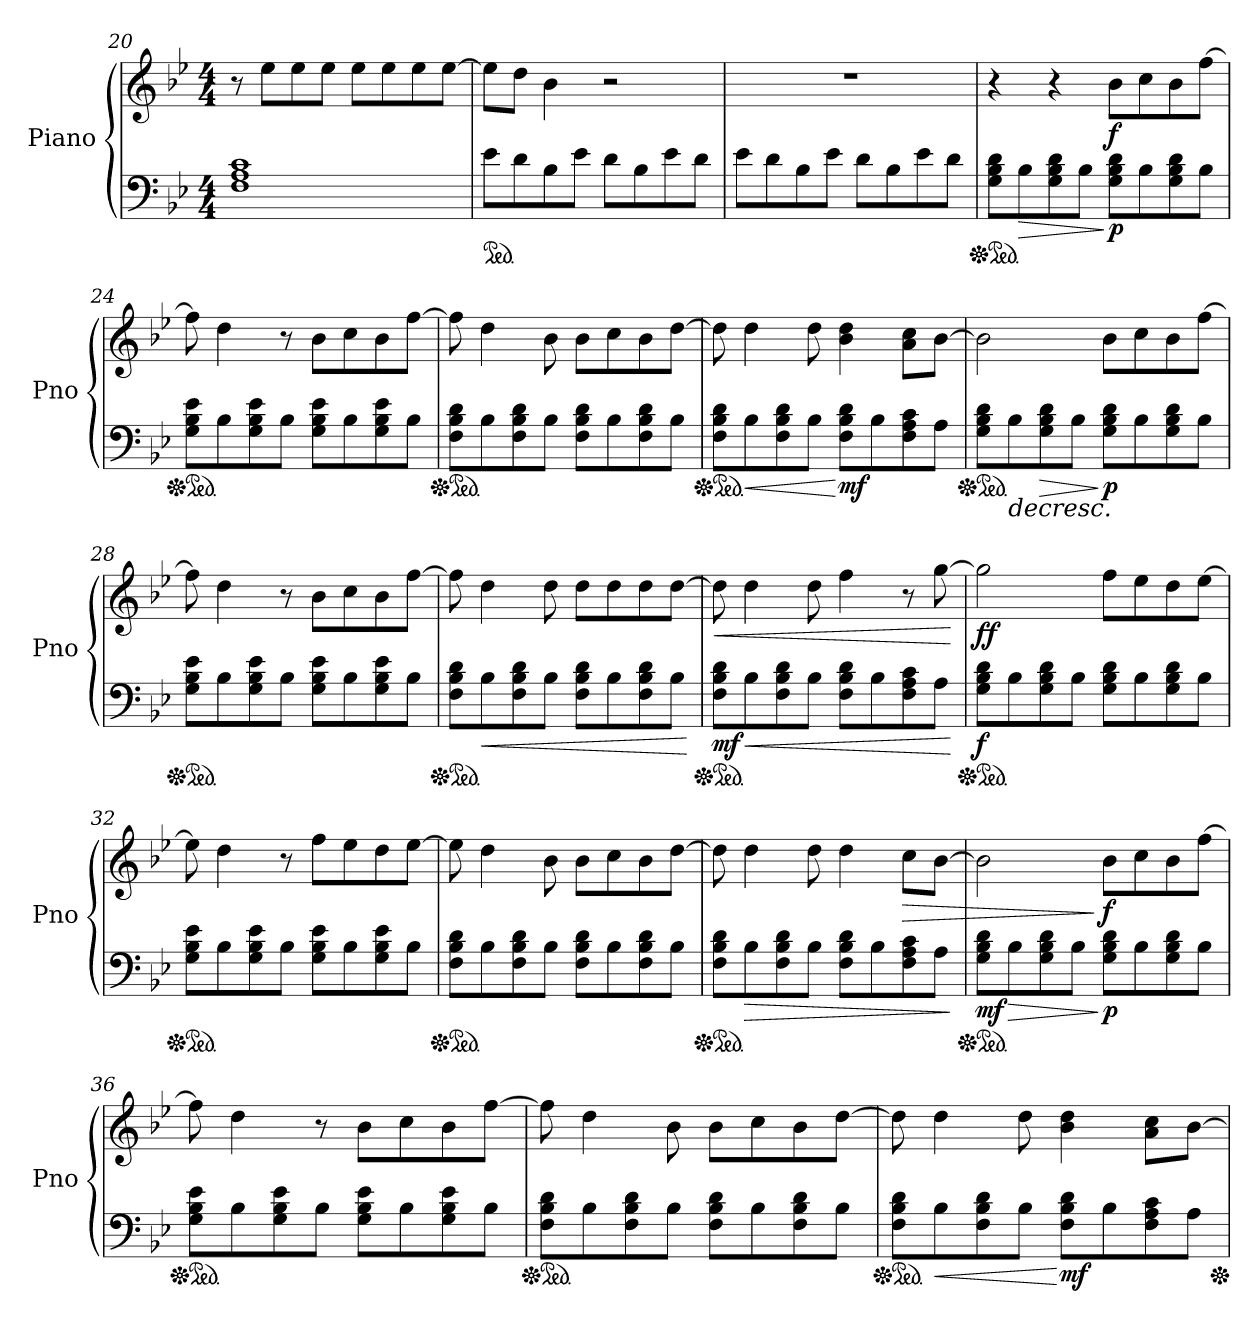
**kern	**dynam	**kern	**dynam
*part2	*part2	*part1	*part1
*staff2	*staff2	*staff1	*staff1
*I"Piano	*	*I"Piano	*
*I'Pno	*	*I'Pno	*
*clefF4	*	*clefG2	*
*k[b-e-]	*	*k[b-e-]	*
*M4/4	*	*M4/4	*
=20	=20	=20	=20
1F 1A 1c	.	8r	.
.	.	8ee-\L	.
.	.	8ee-\	.
.	.	8ee-\J	.
.	.	8ee-\L	.
.	.	8ee-\	.
.	.	8ee-\	.
.	.	[8ee-\J	.
!!LO:LB:g=z
=21	=21	=21	=21
*ped	*	*	*
8e-\L	.	8ee-\L]	.
8d\	.	8dd\J	.
8B-\	.	4b-\	.
8e-\J	.	.	.
8d\L	.	2r	.
8B-\	.	.	.
8e-\	.	.	.
8d\J	.	.	.
=22	=22	=22	=22
8e-\L	.	1r	.
8d\	.	.	.
8B-\	.	.	.
8e-\J	.	.	.
8d\L	.	.	.
8B-\	.	.	.
8e-\	.	.	.
8d\J	.	.	.
=23	=23	=23	=23
*Xped	*	*	*
*ped	*	*	*
8G\ 8B-\ 8d\L	.	4r	.
!	!LO:HP:b	!	!
8B-\	>	.	.
8G\ 8B-\ 8d\	.	4r	.
8B-\J	.	.	.
!	!LO:DY:n=1:b	!	!LO:DY:b
8G\ 8B-\ 8d\L	] p	8b-\L	f
8B-\	.	8cc\	.
8G\ 8B-\ 8d\	.	8b-\	.
8B-\J	.	[8ff\J	.
=24	=24	=24	=24
*Xped	*	*	*
*ped	*	*	*
8G\ 8B-\ 8e-\L	.	8ff\]	.
8B-\	.	4dd\	.
8G\ 8B-\ 8e-\	.	.	.
8B-\J	.	8r	.
8G\ 8B-\ 8e-\L	.	8b-\L	.
8B-\	.	8cc\	.
8G\ 8B-\ 8e-\	.	8b-\	.
8B-\J	.	[8ff\J	.
=25	=25	=25	=25
*Xped	*	*	*
*ped	*	*	*
8F\ 8B-\ 8d\L	.	8ff\]	.
8B-\	.	4dd\	.
8F\ 8B-\ 8d\	.	.	.
8B-\J	.	8b-\	.
8F\ 8B-\ 8d\L	.	8b-\L	.
8B-\	.	8cc\	.
8F\ 8B-\ 8d\	.	8b-\	.
8B-\J	.	[8dd\J	.
!!LO:PB:g=z
=26	=26	=26	=26
*Xped	*	*	*
*ped	*	*	*
8F\ 8B-\ 8d\L	.	8dd\]	.
!	!LO:HP:b	!	!
8B-\	<	4dd\	.
8F\ 8B-\ 8d\	.	.	.
8B-\J	.	8dd\	.
!	!LO:DY:n=1:b	!	!
8F\ 8B-\ 8d\L	[ mf	4b-\ 4dd\	.
8B-\	.	.	.
8F\ 8A\ 8c\	.	8a\ 8cc\L	.
8A\J	.	[8b-\J	.
=27	=27	=27	=27
*Xped	*	*	*
*ped	*	*	*
8G\ 8B-\ 8d\L	.	2b-\]	.
!	!LO:HP:b	!	!
8B-\	>	.	.
!	!LO:HP:b	!	!
8G\ 8B-\ 8d\	>	.	.
8B-\J	.	.	.
!	!LO:DY:n=1:b	!	!
8G\ 8B-\ 8d\L	] ] p	8b-\L	.
8B-\	.	8cc\	.
8G\ 8B-\ 8d\	.	8b-\	.
8B-\J	.	[8ff\J	.
=28	=28	=28	=28
*Xped	*	*	*
*ped	*	*	*
8G\ 8B-\ 8e-\L	.	8ff\]	.
8B-\	.	4dd\	.
8G\ 8B-\ 8e-\	.	.	.
8B-\J	.	8r	.
8G\ 8B-\ 8e-\L	.	8b-\L	.
8B-\	.	8cc\	.
8G\ 8B-\ 8e-\	.	8b-\	.
8B-\J	.	[8ff\J	.
=29	=29	=29	=29
*Xped	*	*	*
*ped	*	*	*
8F\ 8B-\ 8d\L	.	8ff\]	.
!	!LO:HP:b	!	!
8B-\	<	4dd\	.
8F\ 8B-\ 8d\	.	.	.
8B-\J	.	8dd\	.
8F\ 8B-\ 8d\L	.	8dd\L	.
8B-\	.	8dd\	.
8F\ 8B-\ 8d\	.	8dd\	.
8B-\J	.	[8dd\J	.
.	[	.	.
=30	=30	=30	=30
*Xped	*	*	*
*ped	*	*	*
!	!LO:DY:b	!	!LO:HP:b
8F\ 8B-\ 8d\L	mf	8dd\]	<
!	!LO:HP:b	!	!
8B-\	<	4dd\	.
8F\ 8B-\ 8d\	.	.	.
8B-\J	.	8dd\	.
8F\ 8B-\ 8d\L	.	4ff\	.
8B-\	.	.	.
8F\ 8A\ 8c\	.	8r	.
8A\J	.	[8gg\	.
.	[	.	[
!!LO:LB:g=z
=31	=31	=31	=31
*Xped	*	*	*
*ped	*	*	*
!	!LO:DY:b	!	!LO:DY:b
8G\ 8B-\ 8d\L	f	2gg\]	ff
8B-\	.	.	.
8G\ 8B-\ 8d\	.	.	.
8B-\J	.	.	.
8G\ 8B-\ 8d\L	.	8ff\L	.
8B-\	.	8ee-\	.
8G\ 8B-\ 8d\	.	8dd\	.
8B-\J	.	[8ee-\J	.
=32	=32	=32	=32
*Xped	*	*	*
*ped	*	*	*
8G\ 8B-\ 8e-\L	.	8ee-\]	.
8B-\	.	4dd\	.
8G\ 8B-\ 8e-\	.	.	.
8B-\J	.	8r	.
8G\ 8B-\ 8e-\L	.	8ff\L	.
8B-\	.	8ee-\	.
8G\ 8B-\ 8e-\	.	8dd\	.
8B-\J	.	[8ee-\J	.
=33	=33	=33	=33
*Xped	*	*	*
*ped	*	*	*
8F\ 8B-\ 8d\L	.	8ee-\]	.
8B-\	.	4dd\	.
8F\ 8B-\ 8d\	.	.	.
8B-\J	.	8b-\	.
8F\ 8B-\ 8d\L	.	8b-\L	.
8B-\	.	8cc\	.
8F\ 8B-\ 8d\	.	8b-\	.
8B-\J	.	[8dd\J	.
=34	=34	=34	=34
*Xped	*	*	*
*ped	*	*	*
8F\ 8B-\ 8d\L	.	8dd\]	.
!	!LO:HP:b	!	!
8B-\	>	4dd\	.
8F\ 8B-\ 8d\	.	.	.
8B-\J	.	8dd\	.
8F\ 8B-\ 8d\L	.	4dd\	.
8B-\	.	.	.
!	!	!	!LO:HP:b
8F\ 8A\ 8c\	.	8cc\L	>
8A\J	.	[8b-\J	.
.	]	.	.
=35	=35	=35	=35
*Xped	*	*	*
*ped	*	*	*
!	!LO:DY:b	!	!
8G\ 8B-\ 8d\L	mf	2b-\]	.
!	!LO:HP:b	!	!
8B-\	>	.	.
8G\ 8B-\ 8d\	.	.	.
8B-\J	.	.	.
!	!LO:DY:n=1:b	!	!LO:DY:n=1:b
8G\ 8B-\ 8d\L	] p	8b-\L	] f
8B-\	.	8cc\	.
8G\ 8B-\ 8d\	.	8b-\	.
8B-\J	.	[8ff\J	.
!!LO:LB:g=z
=36	=36	=36	=36
*Xped	*	*	*
*ped	*	*	*
8G\ 8B-\ 8e-\L	.	8ff\]	.
8B-\	.	4dd\	.
8G\ 8B-\ 8e-\	.	.	.
8B-\J	.	8r	.
8G\ 8B-\ 8e-\L	.	8b-\L	.
8B-\	.	8cc\	.
8G\ 8B-\ 8e-\	.	8b-\	.
8B-\J	.	[8ff\J	.
=37	=37	=37	=37
*Xped	*	*	*
*ped	*	*	*
8F\ 8B-\ 8d\L	.	8ff\]	.
8B-\	.	4dd\	.
8F\ 8B-\ 8d\	.	.	.
8B-\J	.	8b-\	.
8F\ 8B-\ 8d\L	.	8b-\L	.
8B-\	.	8cc\	.
8F\ 8B-\ 8d\	.	8b-\	.
8B-\J	.	[8dd\J	.
=38	=38	=38	=38
*Xped	*	*	*
*ped	*	*	*
8F\ 8B-\ 8d\L	.	8dd\]	.
!	!LO:HP:b	!	!
8B-\	<	4dd\	.
8F\ 8B-\ 8d\	.	.	.
8B-\J	.	8dd\	.
!	!LO:DY:n=1:b	!	!
8F\ 8B-\ 8d\L	[ mf	4b-\ 4dd\	.
8B-\	.	.	.
8F\ 8A\ 8c\	.	8a\ 8cc\L	.
8A\J	.	[8b-\J	.
*Xped	*	*	*
=	=	=	=
*-	*-	*-	*-
